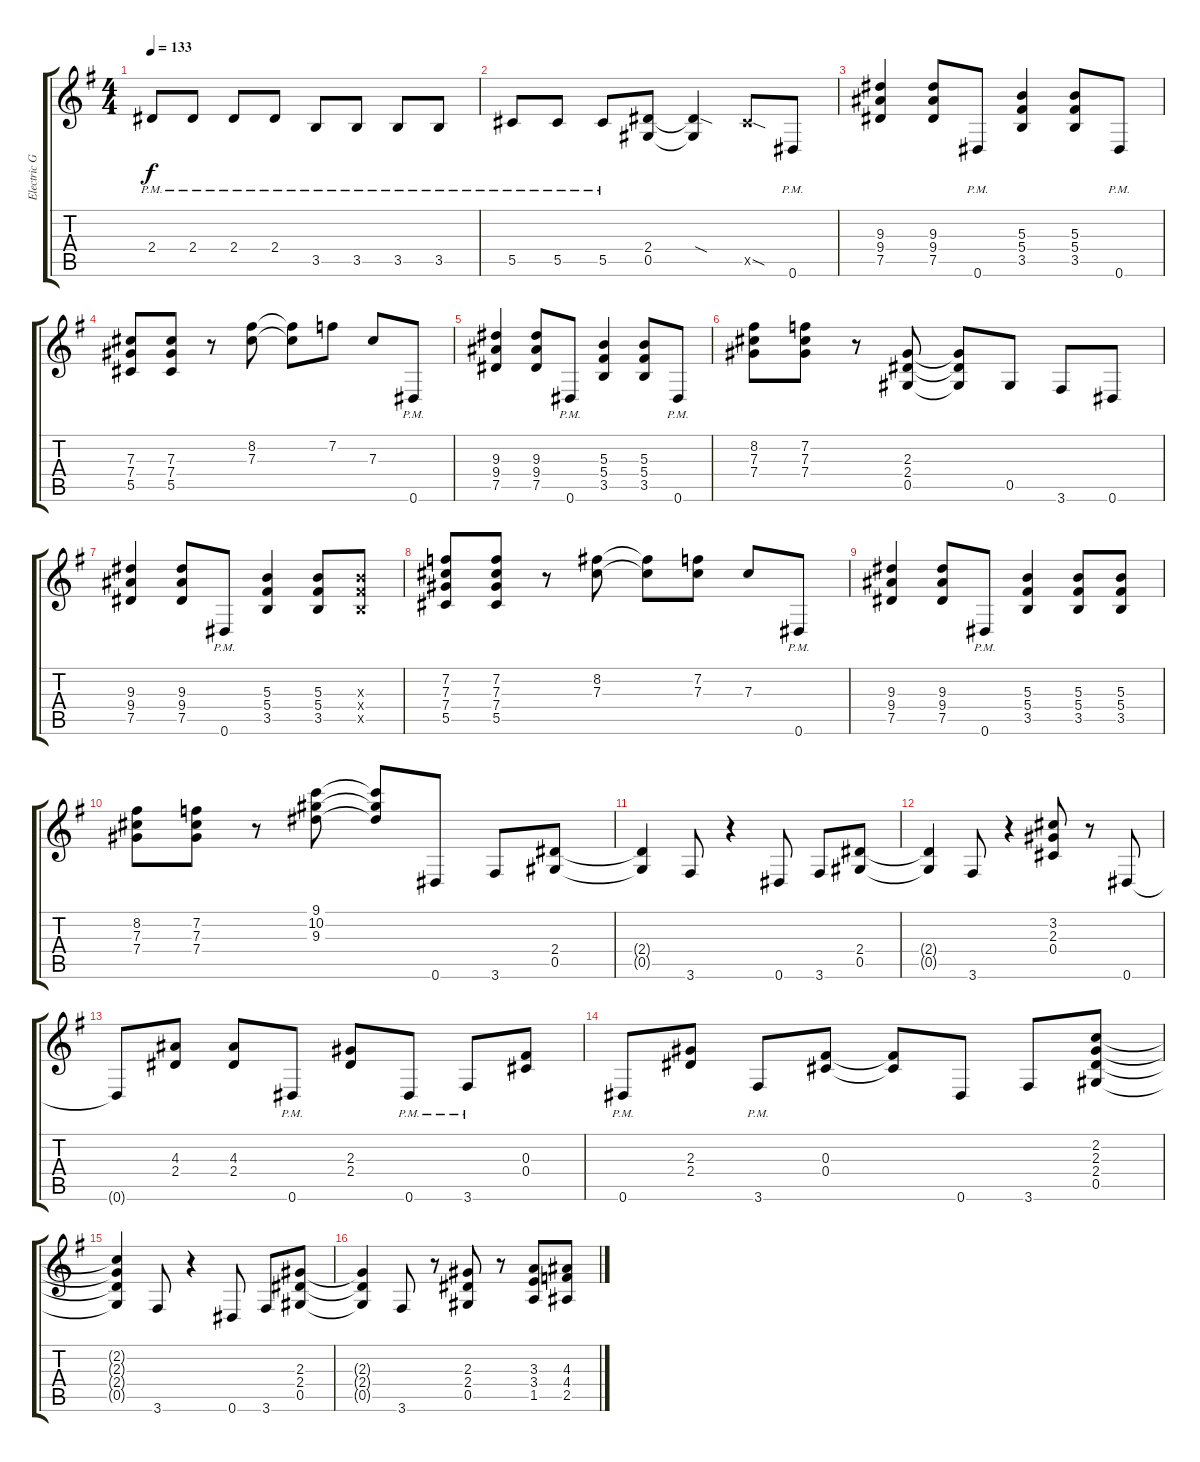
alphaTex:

\track ("Electric Guitar 2" "Electric G") {instrument distortionguitar}
\staff {score tabs}
\tuning (Eb4 Bb3 Gb3 Db3 Ab2 Eb2) {hide}
\ts (4 4)
\tempo 133
\clef g2
\ks g
2.4{pm}.8{dy f} 2.4{pm}.8 2.4{pm}.8 2.4{pm}.8 3.5{pm}.8 3.5{pm}.8 3.5{pm}.8 3.5{pm}.8 |
5.5{pm}.8 5.5{pm}.8 5.5{pm}.8 (2.4 0.5).8 (2.4{sod t} 0.5{t}).4 5.5{sod x}.8 0.6{pm}.8 |
(9.3 9.4 7.5).4 (9.3 9.4 7.5).8 0.6{pm}.8 (5.3 5.4 3.5).4 (5.3 5.4 3.5).8 0.6{pm}.8 |
(7.3 7.4 5.5).8 (7.3 7.4 5.5).8 r.8 (8.2 7.3).8 (8.2{t} 7.3{t}).8 7.2.8 7.3.8 0.6{pm}.8 |
(9.3 9.4 7.5).4 (9.3 9.4 7.5).8 0.6{pm}.8 (5.3 5.4 3.5).4 (5.3 5.4 3.5).8 0.6{pm}.8 |
(8.2 7.3 7.4).8 (7.2 7.3 7.4).8 r.8 (2.3 2.4 0.5).8 (2.3{t} 2.4{t} 0.5{t}).8 0.5.8 3.6.8 0.6.8 |
(9.3 9.4 7.5).4 (9.3 9.4 7.5).8 0.6{pm}.8 (5.3 5.4 3.5).4 (5.3 5.4 3.5).8 (5.3{x} 5.4{x} 3.5{x}).8 |
(7.2 7.3 7.4 5.5).8 (7.2 7.3 7.4 5.5).8 r.8 (8.2 7.3).8 (8.2{t} 7.3{t}).8 (7.2 7.3).8 7.3.8 0.6{pm}.8 |
(9.3 9.4 7.5).4 (9.3 9.4 7.5).8 0.6{pm}.8 (5.3 5.4 3.5).4 (5.3 5.4 3.5).8 (5.3 5.4 3.5).8 |
(8.2 7.3 7.4).8 (7.2 7.3 7.4).8 r.8 (9.1 10.2 9.3).8 (9.1{t} 10.2{t} 9.3{t}).8 0.6.8 3.6.8 (2.4 0.5).8 |
(2.4{t} 0.5{t}).4 3.6.8 r.4 0.6.8 3.6.8 (2.4 0.5).8 |
(2.4{t} 0.5{t}).4 3.6.8 r.4 (3.2 2.3 0.4).8 r.8 0.6.8 |
0.6{t}.8 (4.3 2.4).8 (4.3 2.4).8 0.6{pm}.8 (2.3 2.4).8 0.6{pm}.8 3.6{pm}.8 (0.3 0.4).8 |
0.6{pm}.8 (2.3 2.4).8 3.6{pm}.8 (0.3 0.4).8 (0.3{t} 0.4{t}).8 0.6.8 3.6.8 (2.2 2.3 2.4 0.5).8 |
(2.2{t} 2.3{t} 2.4{t} 0.5{t}).4 3.6.8 r.4 0.6.8 3.6.8 (2.3 2.4 0.5).8 |
(2.3{t} 2.4{t} 0.5{t}).4 3.6.8 r.8 (2.3 2.4 0.5).8 r.8 (3.3 3.4 1.5).8 (4.3 4.4 2.5).8
